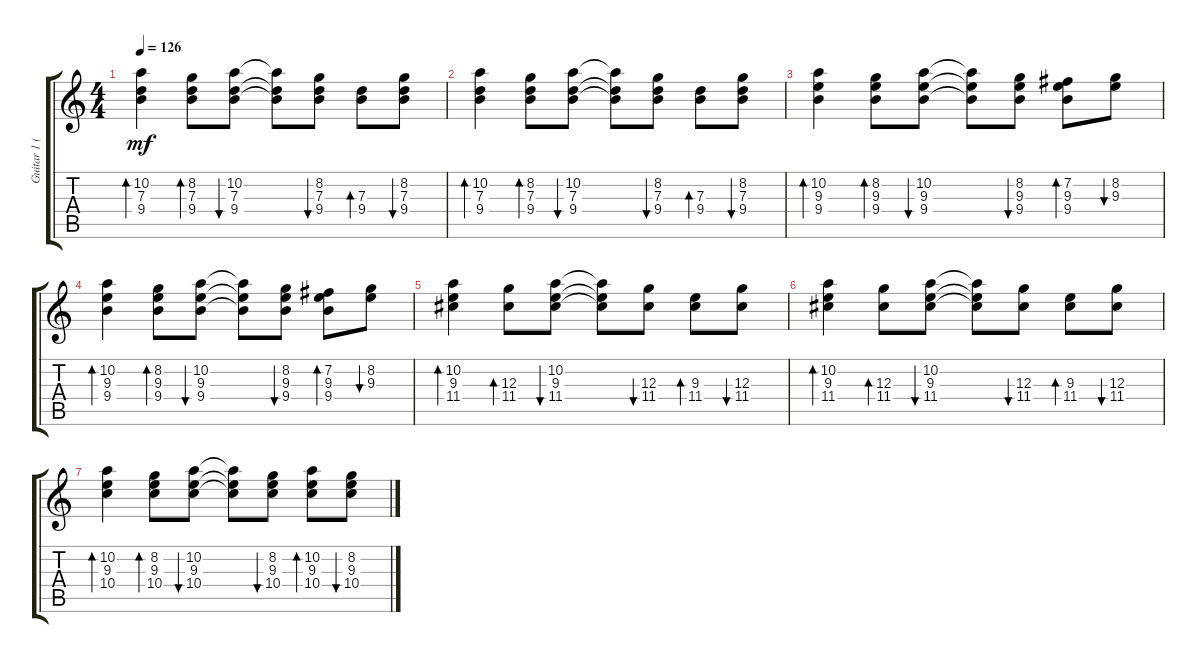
\track ("Guitar 1 (Jesse Ed Davis)" "Guitar 1 (") {instrument electricguitarjazz}
\staff {score tabs}
\tuning (E4 B3 G3 D3 A2 E2) {hide}
\ts (4 4)
\tempo 126
\clef g2
\ks c
(10.2 7.3 9.4).4{bd 60 dy mf} (8.2 7.3 9.4).8{bd 60} (10.2 7.3 9.4).8{bu 60} (10.2{t} 7.3{t} 9.4{t}).8 (8.2 7.3 9.4).8{bu 60} (7.3 9.4).8{bd 60} (8.2 7.3 9.4).8{bu 60} |
(10.2 7.3 9.4).4{bd 60} (8.2 7.3 9.4).8{bd 60} (10.2 7.3 9.4).8{bu 60} (10.2{t} 7.3{t} 9.4{t}).8 (8.2 7.3 9.4).8{bu 60} (7.3 9.4).8{bd 60} (8.2 7.3 9.4).8{bu 60} |
(10.2 9.3 9.4).4{bd 60} (8.2 9.3 9.4).8{bd 60} (10.2 9.3 9.4).8{bu 60} (10.2{t} 9.3{t} 9.4{t}).8 (8.2 9.3 9.4).8{bu 60} (7.2 9.3 9.4).8{bd 60} (8.2 9.3).8{bu 60} |
(10.2 9.3 9.4).4{bd 60} (8.2 9.3 9.4).8{bd 60} (10.2 9.3 9.4).8{bu 60} (10.2{t} 9.3{t} 9.4{t}).8 (8.2 9.3 9.4).8{bu 60} (7.2 9.3 9.4).8{bd 60} (8.2 9.3).8{bu 60} |
(10.2 9.3 11.4).4{bd 60} (12.3 11.4).8{bd 60} (10.2 9.3 11.4).8{bu 60} (10.2{t} 9.3{t} 11.4{t}).8 (12.3 11.4).8{bu 60} (9.3 11.4).8{bd 60} (12.3 11.4).8{bu 60} |
(10.2 9.3 11.4).4{bd 60} (12.3 11.4).8{bd 60} (10.2 9.3 11.4).8{bu 60} (10.2{t} 9.3{t} 11.4{t}).8 (12.3 11.4).8{bu 60} (9.3 11.4).8{bd 60} (12.3 11.4).8{bu 60} |
(10.2 9.3 10.4).4{bd 60} (8.2 9.3 10.4).8{bd 60} (10.2 9.3 10.4).8{bu 60} (10.2{t} 9.3{t} 10.4{t}).8 (8.2 9.3 10.4).8{bu 60} (10.2 9.3 10.4).8{bd 60} (8.2 9.3 10.4).8{bu 60}
